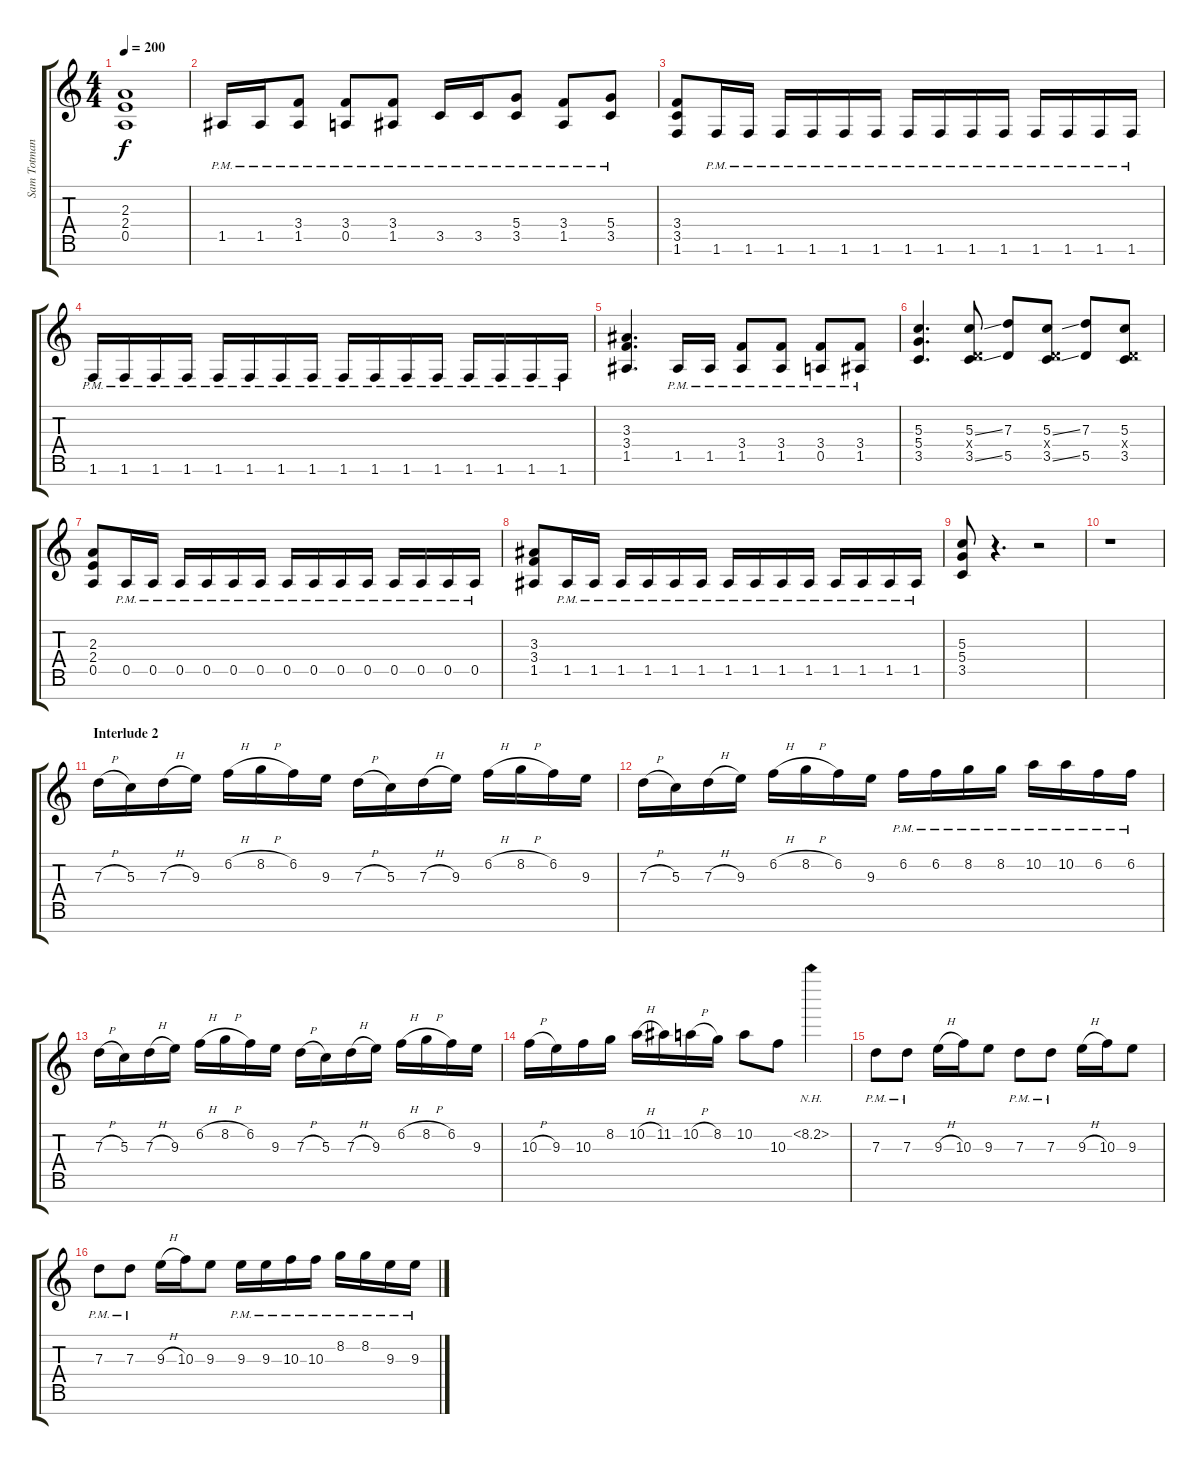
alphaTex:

\track ("Sam Totman | Lead" "Sam Totman") {instrument overdrivenguitar}
\staff {score tabs}
\tuning (E4 B3 G3 D3 A2 E2 B1) {hide}
\ts (4 4)
\tempo 200
\clef g2
\ks c
(2.3 2.4 0.5).1{dy f} |
1.5{pm}.16 1.5{pm}.16 (3.4{pm} 1.5{pm}).8 (3.4{pm} 0.5{pm}).8 (3.4{pm} 1.5{pm}).8 3.5{pm}.16 3.5{pm}.16 (5.4{pm} 3.5{pm}).8 (3.4{pm} 1.5{pm}).8 (5.4{pm} 3.5{pm}).8 |
(3.4 3.5 1.6).8 1.6{pm}.16 1.6{pm}.16 1.6{pm}.16 1.6{pm}.16 1.6{pm}.16 1.6{pm}.16 1.6{pm}.16 1.6{pm}.16 1.6{pm}.16 1.6{pm}.16 1.6{pm}.16 1.6{pm}.16 1.6{pm}.16 1.6{pm}.16 |
1.6{pm}.16 1.6{pm}.16 1.6{pm}.16 1.6{pm}.16 1.6{pm}.16 1.6{pm}.16 1.6{pm}.16 1.6{pm}.16 1.6{pm}.16 1.6{pm}.16 1.6{pm}.16 1.6{pm}.16 1.6{pm}.16 1.6{pm}.16 1.6{pm}.16 1.6{pm}.16 |
(3.3 3.4 1.5).4{d} 1.5{pm}.16 1.5{pm}.16 (3.4{pm} 1.5{pm}).8 (3.4{pm} 1.5{pm}).8 (3.4{pm} 0.5{pm}).8 (3.4{pm} 1.5{pm}).8 |
(5.3 5.4 3.5).4{d} (5.3{ss} 0.4{x} 3.5{ss}).8 (7.3 5.5).8 (5.3{ss} 0.4{x} 3.5{ss}).8 (7.3 5.5).8 (5.3 0.4{x} 3.5).8 |
(2.3 2.4 0.5).8 0.5{pm}.16 0.5{pm}.16 0.5{pm}.16 0.5{pm}.16 0.5{pm}.16 0.5{pm}.16 0.5{pm}.16 0.5{pm}.16 0.5{pm}.16 0.5{pm}.16 0.5{pm}.16 0.5{pm}.16 0.5{pm}.16 0.5{pm}.16 |
(3.3 3.4 1.5).8 1.5{pm}.16 1.5{pm}.16 1.5{pm}.16 1.5{pm}.16 1.5{pm}.16 1.5{pm}.16 1.5{pm}.16 1.5{pm}.16 1.5{pm}.16 1.5{pm}.16 1.5{pm}.16 1.5{pm}.16 1.5{pm}.16 1.5{pm}.16 |
(5.3 5.4 3.5).8 r.4{d} r.2 |
r.1 |
\section ("" "Interlude 2")
7.3{h}.16 5.3.16 7.3{h}.16 9.3.16 6.2{h}.16 8.2{h}.16 6.2.16 9.3.16 7.3{h}.16 5.3.16 7.3{h}.16 9.3.16 6.2{h}.16 8.2{h}.16 6.2.16 9.3.16 |
7.3{h}.16 5.3.16 7.3{h}.16 9.3.16 6.2{h}.16 8.2{h}.16 6.2.16 9.3.16 6.2{pm}.16 6.2{pm}.16 8.2{pm}.16 8.2{pm}.16 10.2{pm}.16 10.2{pm}.16 6.2{pm}.16 6.2{pm}.16 |
7.3{h}.16 5.3.16 7.3{h}.16 9.3.16 6.2{h}.16 8.2{h}.16 6.2.16 9.3.16 7.3{h}.16 5.3.16 7.3{h}.16 9.3.16 6.2{h}.16 8.2{h}.16 6.2.16 9.3.16 |
10.3{h}.16 9.3.16 10.3.16 8.2.16 10.2{h}.16 11.2.16 10.2{h}.16 8.2.16 10.2.8 10.3.8 8.2{nh}.4 |
7.3{pm}.8 7.3{pm}.8 9.3{h}.16 10.3.16 9.3.8 7.3{pm}.8 7.3{pm}.8 9.3{h}.16 10.3.16 9.3.8 |
7.3{pm}.8 7.3{pm}.8 9.3{h}.16 10.3.16 9.3.8 9.3{pm}.16 9.3{pm}.16 10.3{pm}.16 10.3{pm}.16 8.2{pm}.16 8.2{pm}.16 9.3{pm}.16 9.3{pm}.16
